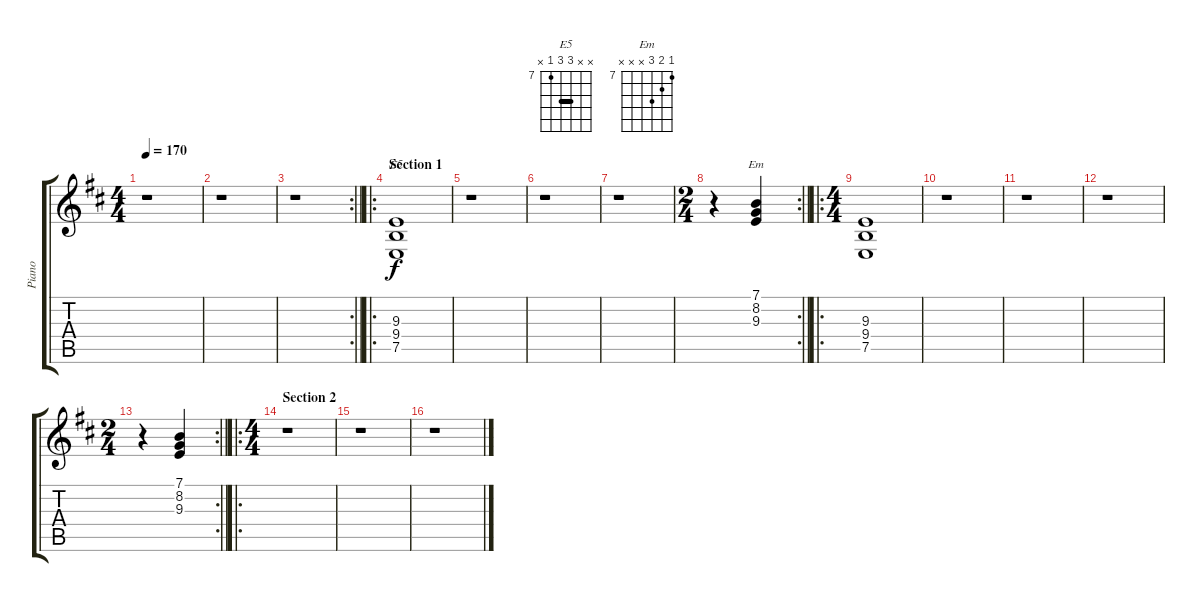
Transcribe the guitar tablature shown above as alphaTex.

\track ("Piano" "Piano") {instrument acousticgrandpiano}
\staff {score tabs}
\tuning (E4 B3 G3 D3 A2 E2) {hide}
\chord ("E5" x x 9 9 7 x) {firstfret 7 barre 9}
\chord ("Em" 7 8 9 x x x) {firstfret 7}
\ts (4 4)
\tempo 170
\clef g2
\ks d
r.1{dy f} |
r.1 |
\rc 2
\barLineRight lightlight
r.1 |
\ro
\section ("" "Section 1")
(9.3 9.4 7.5).1{ch "E5"} |
r.1 |
r.1 |
r.1 |
\rc 2
\ts (2 4)
\barLineRight lightlight
r.4 (7.1 8.2 9.3).4{ch "Em"} |
\ro
\ts (4 4)
(9.3 9.4 7.5).1 |
r.1 |
r.1 |
r.1 |
\rc 2
\ts (2 4)
\barLineRight lightlight
r.4 (7.1 8.2 9.3).4 |
\ro
\ts (4 4)
\section ("" "Section 2")
r.1 |
r.1 |
r.1
